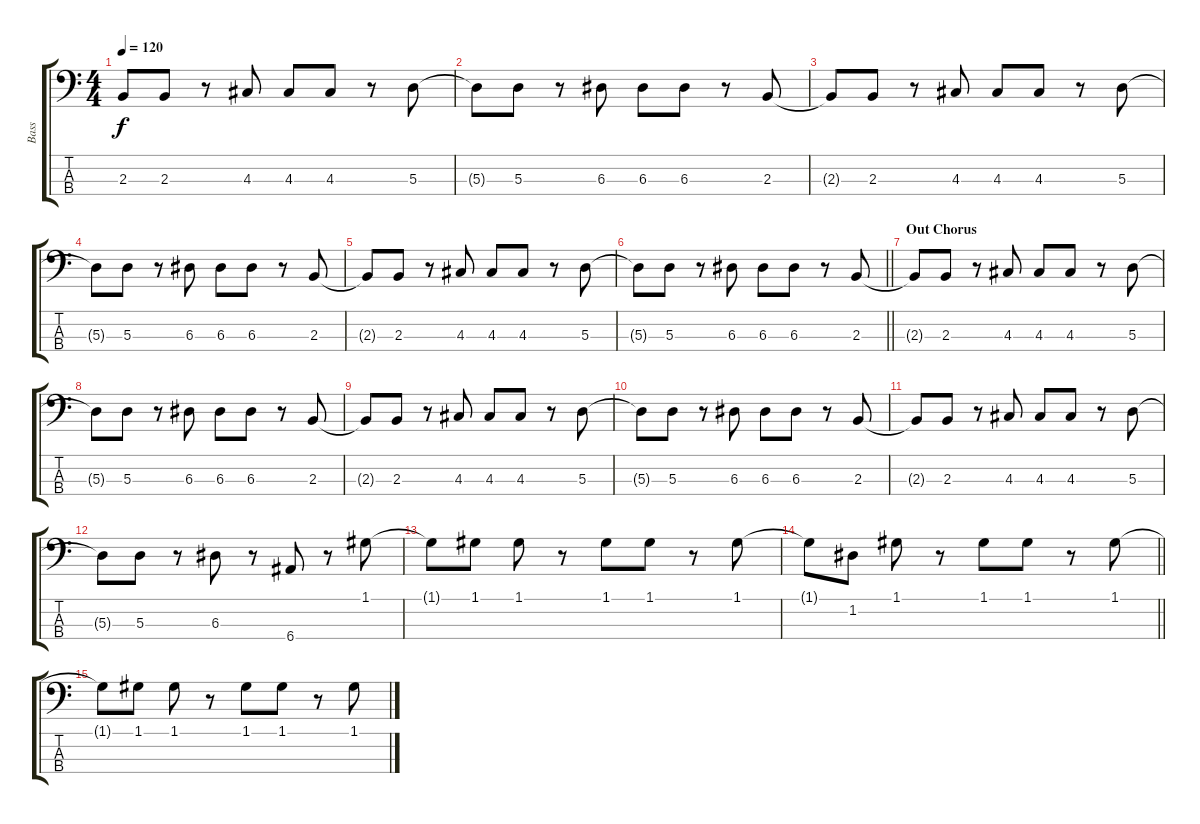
\track ("Bass" "Bass") {instrument electricbassfinger}
\staff {score tabs}
\tuning (G2 D2 A1 E1) {hide}
\ts (4 4)
\tempo 120
\clef f4
\ks c
2.3{t}.8{dy f} 2.3.8 r.8 4.3.8 4.3.8 4.3.8 r.8 5.3.8 |
5.3{t}.8 5.3.8 r.8 6.3.8 6.3.8 6.3.8 r.8 2.3.8 |
2.3{t}.8 2.3.8 r.8 4.3.8 4.3.8 4.3.8 r.8 5.3.8 |
5.3{t}.8 5.3.8 r.8 6.3.8 6.3.8 6.3.8 r.8 2.3.8 |
2.3{t}.8 2.3.8 r.8 4.3.8 4.3.8 4.3.8 r.8 5.3.8 |
\barLineRight lightlight
5.3{t}.8 5.3.8 r.8 6.3.8 6.3.8 6.3.8 r.8 2.3.8 |
\section ("" "Out Chorus")
2.3{t}.8 2.3.8 r.8 4.3.8 4.3.8 4.3.8 r.8 5.3.8 |
5.3{t}.8 5.3.8 r.8 6.3.8 6.3.8 6.3.8 r.8 2.3.8 |
2.3{t}.8 2.3.8 r.8 4.3.8 4.3.8 4.3.8 r.8 5.3.8 |
5.3{t}.8 5.3.8 r.8 6.3.8 6.3.8 6.3.8 r.8 2.3.8 |
2.3{t}.8 2.3.8 r.8 4.3.8 4.3.8 4.3.8 r.8 5.3.8 |
5.3{t}.8 5.3.8 r.8 6.3.8 r.8 6.4.8 r.8 1.1.8 |
1.1{t}.8 1.1.8 1.1.8 r.8 1.1.8 1.1.8 r.8 1.1.8 |
\barLineRight lightlight
1.1{t}.8 1.2.8 1.1.8 r.8 1.1.8 1.1.8 r.8 1.1.8 |
1.1{t}.8 1.1.8 1.1.8 r.8 1.1.8 1.1.8 r.8 1.1.8
